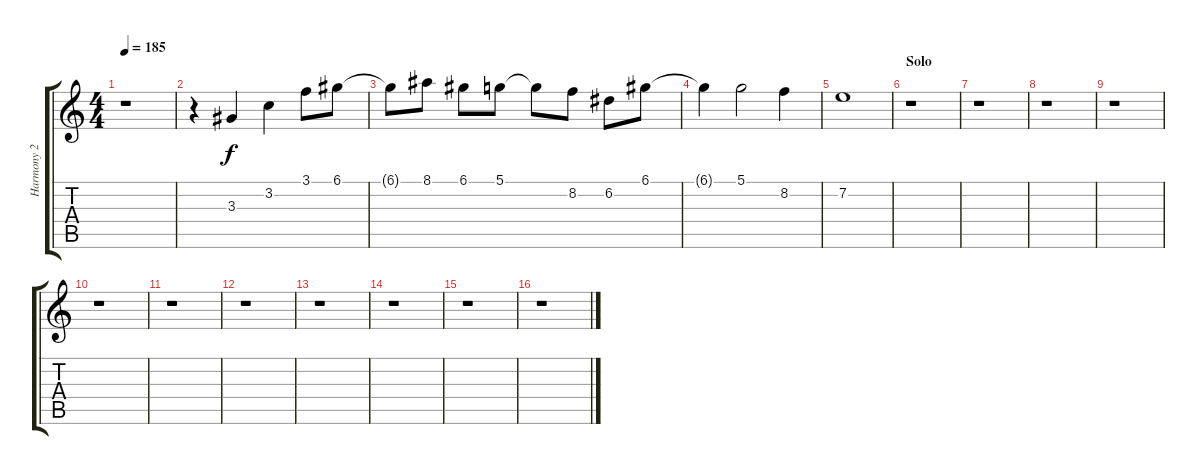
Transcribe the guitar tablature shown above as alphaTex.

\track ("Harmony 2" "Harmony 2") {instrument overdrivenguitar}
\staff {score tabs}
\tuning (D4 A3 F3 C3 G2 C2) {hide}
\ts (4 4)
\tempo 185
\clef g2
\ks aminor
r.1{dy f} |
r.4 3.3.4 3.2.4 3.1.8 6.1.8 |
6.1{t}.8 8.1.8 6.1.8 5.1.8 5.1{t}.8 8.2.8 6.2.8 6.1.8 |
6.1{t}.4 5.1.2 8.2.4 |
7.2.1 |
\section ("" "Solo")
r.1 |
r.1 |
r.1 |
r.1 |
r.1 |
r.1 |
r.1 |
r.1 |
r.1 |
r.1 |
r.1
